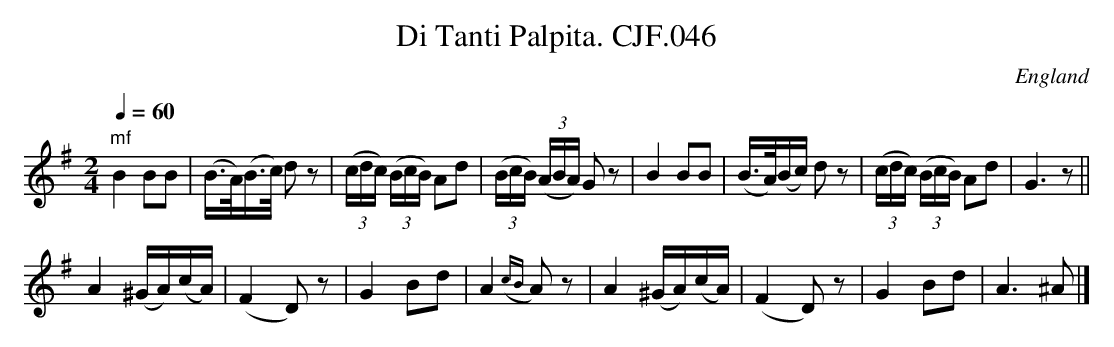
X:1
T:Di Tanti Palpita. CJF.046
O:England
M:2/4
L:1/16
Q:1/4=60
notC:Rossini
K:G major
"mf"B4 B2B2|(B>A)(B>c) d2z2|((3cdc) ((3BcB) A2d2|\
((3BcB) ((3ABA) G2z2|B4 B2B2|(B>A)(Bc) d2z2|\
((3cdc) ((3BcB) A2d2|G6z2||!
A4(^GA)(cA)|(F4D2)z2|G4B2d2|A4({cB}A2)z2|\
A4(^GA)(cA)|(F4D2)z2|G4B2d2|A6^A2|]
